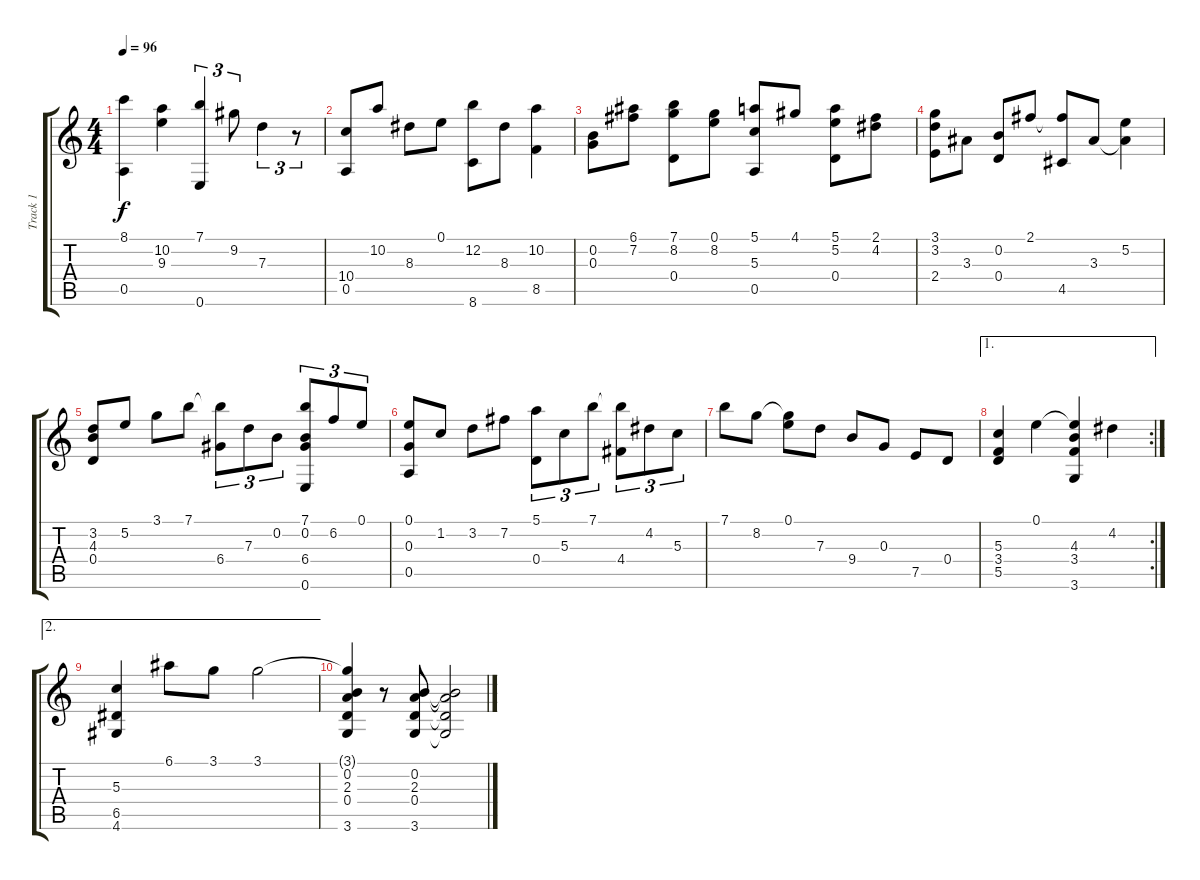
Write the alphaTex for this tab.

\track ("Track 1" "Track 1") {instrument electricguitarjazz}
\staff {score tabs}
\tuning (E4 B3 G3 D3 A2 E2) {hide}
\ts (4 4)
\tempo 96
\clef g2
\ks c
(8.1 0.5).4{dy f} (10.2 9.3).4 (7.1 0.6).4{tu (3 2)} 9.2.8{tu (3 2)} 7.3.4{tu (3 2)} r.8{tu (3 2)} |
(10.4 0.5).8 10.2.8 8.3.8 0.1.8 (12.2 8.6).8 8.3.8 (10.2 8.5).4 |
(0.2 0.3).8 (6.1 7.2).8 (7.1 8.2 0.4).8 (0.1 8.2).8 (5.1 5.3 0.5).8 4.1.8 (5.1 5.2 0.4).8 (2.1 4.2).8 |
(3.1 3.2 2.4).8 3.3.8 (0.2 0.4).8 2.1.8 (2.1{t} 4.5).8 3.3.8 (5.2 3.3{t}).4 |
(3.2 4.3 0.4).8 5.2.8 3.1.8 7.1.8 (7.1{t} 6.4).8{tu (3 2)} 7.3.8{tu (3 2)} 0.2.8{tu (3 2)} (7.1 0.2 6.4 0.6).8{tu (3 2)} 6.2.8{tu (3 2)} 0.1.8{tu (3 2)} |
(0.1 0.3 0.5).8 1.2.8 3.2.8 7.2.8 (5.1 0.4).8{tu (3 2)} 5.3.8{tu (3 2)} 7.1.8{tu (3 2)} (7.1{t} 4.4).8{tu (3 2)} 4.2.8{tu (3 2)} 5.3.8{tu (3 2)} |
7.1.8 8.2.8 (0.1 8.2{t}).8 7.3.8 9.4.8 0.3.8 7.5.8 0.4.8 |
\ae 1
\rc 2
(5.3 3.4 5.5).4 0.1.4 (0.1{t} 4.3 3.4 3.6).4 4.2.4 |
\ae 2
(5.3 6.5 4.6).4 6.1.8 3.1.8 3.1.2 |
(3.1{t} 0.2 2.3 0.4 3.6).4 r.8 (0.2 2.3 0.4 3.6).8 (0.2{t} 2.3{t} 0.4{t} 3.6{t}).2
